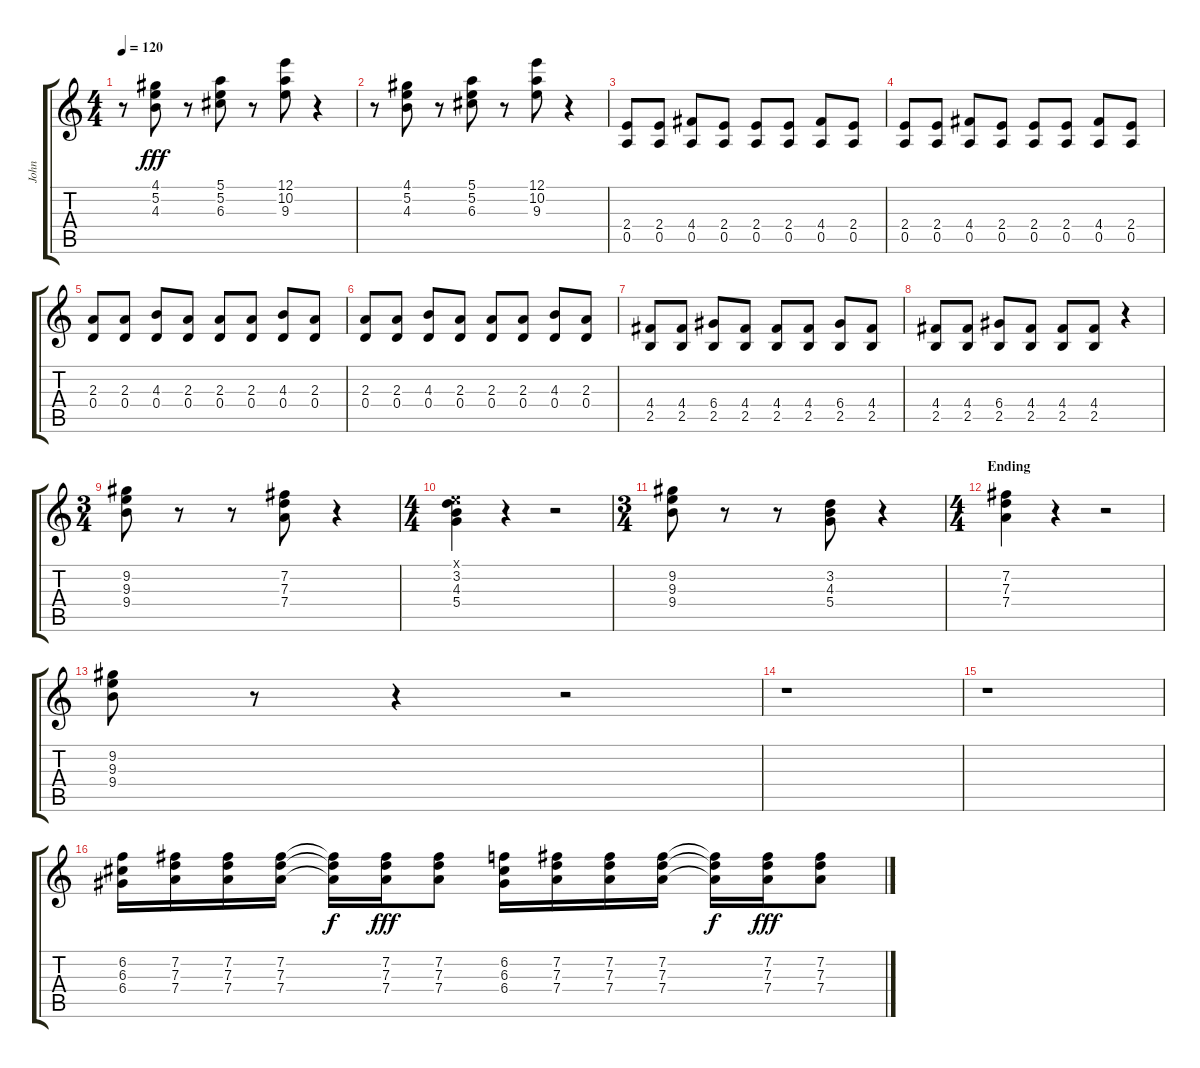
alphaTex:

\track ("John" "John") {instrument overdrivenguitar}
\staff {score tabs}
\tuning (E4 B3 G3 D3 A2 E2) {hide}
\ts (4 4)
\tempo 120
\clef g2
\ks c
r.8{dy fff} (4.1 5.2 4.3).8 r.8 (5.1 5.2 6.3).8 r.8 (12.1 10.2 9.3).8 r.4 |
r.8 (4.1 5.2 4.3).8 r.8 (5.1 5.2 6.3).8 r.8 (12.1 10.2 9.3).8 r.4 |
(2.4 0.5).8{volume 14 instrument electricguitarmuted} (2.4 0.5).8 (4.4 0.5).8 (2.4 0.5).8 (2.4 0.5).8 (2.4 0.5).8 (4.4 0.5).8 (2.4 0.5).8 |
(2.4 0.5).8 (2.4 0.5).8 (4.4 0.5).8 (2.4 0.5).8 (2.4 0.5).8 (2.4 0.5).8 (4.4 0.5).8 (2.4 0.5).8 |
(2.3 0.4).8 (2.3 0.4).8 (4.3 0.4).8 (2.3 0.4).8 (2.3 0.4).8 (2.3 0.4).8 (4.3 0.4).8 (2.3 0.4).8 |
(2.3 0.4).8 (2.3 0.4).8 (4.3 0.4).8 (2.3 0.4).8 (2.3 0.4).8 (2.3 0.4).8 (4.3 0.4).8 (2.3 0.4).8 |
(4.4 2.5).8 (4.4 2.5).8 (6.4 2.5).8 (4.4 2.5).8 (4.4 2.5).8 (4.4 2.5).8 (6.4 2.5).8 (4.4 2.5).8 |
(4.4 2.5).8 (4.4 2.5).8 (6.4 2.5).8 (4.4 2.5).8 (4.4 2.5).8 (4.4 2.5).8 r.4 |
\ts (3 4)
(9.2 9.3 9.4).8{volume 11 instrument overdrivenguitar} r.8 r.8 (7.2 7.3 7.4).8 r.4 |
\ts (4 4)
(0.1{x} 3.2 4.3 5.4).4 r.4 r.2 |
\ts (3 4)
(9.2 9.3 9.4).8 r.8 r.8 (3.2 4.3 5.4).8 r.4 |
\ts (4 4)
\section ("" "Ending")
(7.2 7.3 7.4).4 r.4 r.2 |
(9.2 9.3 9.4).8 r.8 r.4 r.2 |
r.1 |
r.1 |
(6.2 6.3 6.4).16 (7.2 7.3 7.4).16 (7.2 7.3 7.4).16 (7.2 7.3 7.4).16 (7.2{t} 7.3{t} 7.4{t}).16{dy f} (7.2 7.3 7.4).16{dy fff} (7.2 7.3 7.4).8 (6.2 6.3 6.4).16 (7.2 7.3 7.4).16 (7.2 7.3 7.4).16 (7.2 7.3 7.4).16 (7.2{t} 7.3{t} 7.4{t}).16{dy f} (7.2 7.3 7.4).16{dy fff} (7.2 7.3 7.4).8
